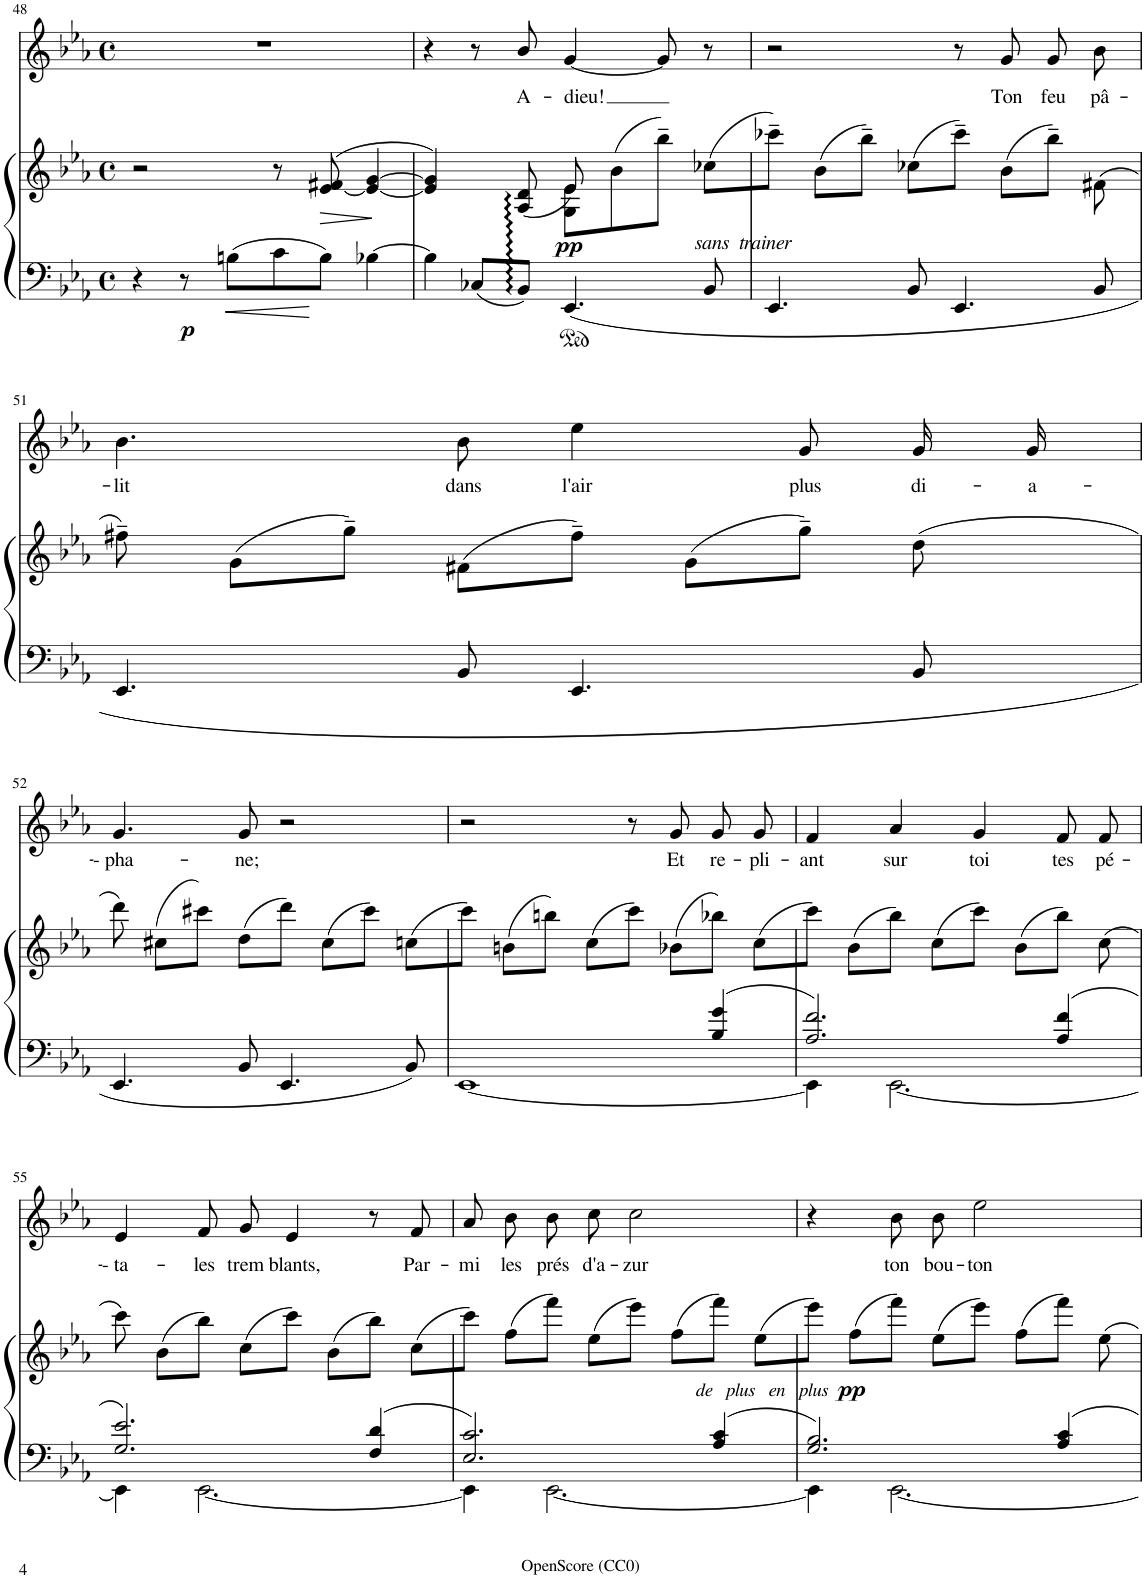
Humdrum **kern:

**kern	**kern	**dynam	**kern	**text
*part2	*part2	*part2	*part1	*part1
*staff3	*staff2	*staff2/3	*staff1	*staff1
*I"Piano	*	*	*I"Chant Voice	*
*I'Pno	*	*	*	*
!!LO:PB:g=z
*clefF4	*clefG2	*	*clefG2	*
*k[b-e-a-]	*k[b-e-a-]	*	*k[b-e-a-]	*
*M4/4	*M4/4	*	*M4/4	*
*met(c)	*met(c)	*	*met(c)	*
=48	=48	=48	=48	=48
4r	2r	.	1r	.
!	!	!LO:DY:b=2	!	!
8r	.	p	.	.
8Bn\L	.	.	.	.
8c\	8r	.	.	.
8B\J	(>[8e-/ 8f#X/	] ]	.	.
[4B-X\	4e-/_ [4g/	.	.	.
=49	=49	=49	=49	=49
*	*^	*	*	*
4B-\]	2ryy	4e-/] 4g/])	.	4r	.
8C-X/L	.	8ryy	.	8r	.
!	!	!	!	!	!LO:LY:b
8BB-/J	.	(8A-/ 8d/	.	8b-/	A-
!	!	!	!LO:DY:b	!	!LO:LY:b
4.EE-/	8G\ 8e-\L	8e-/)	pp	[4g/	-dieu!
.	(>8b-\	4.ryy	.	.	.
.	8bb-~>\J)	.	.	8g/]	.
!LO:TX:a:i:t=sans  trainer	!	!	!	!	!
8BB-/	(>8cc-X\L	.	.	8r	.
*	*v	*v	*	*	*
=50	=50	=50	=50	=50
4.EE-/	8ccc-X~\J)	.	2r	.
.	(8b-\L	.	.	.
.	8bb-~\J)	.	.	.
8BB-/	(>8cc-X\L	.	.	.
4.EE-/	8ccc-~\J)	.	8r	.
!	!	!	!	!LO:LY:b
.	(8b-\L	.	8g/	Ton
!	!	!	!	!LO:LY:b
.	8bb-~\J)	.	8g/L	feu
!	!	!	!	!LO:LY:b
8BB-/	(>8f#X\	.	8b-/J	pâ-
!!LO:LB:g=z
=51	=51	=51	=51	=51
!	!	!	!	!LO:LY:b
4.EE-/	8ff#X~\)	.	4.b-\	-lit
.	(8g\L	.	.	.
.	8gg~\J)	.	.	.
!	!	!	!	!LO:LY:b
8BB-/	(>8f#X\L	.	8b-\	dans
!	!	!	!	!LO:LY:b
4.EE-/	8ff#~\J)	.	4ee-\	l'air
.	(8g\L	.	.	.
!	!	!	!	!LO:LY:b
.	8gg~\J)	.	8g/L	plus
!	!	!	!	!LO:LY:b
8BB-/	(>8dd\	.	16g/L	di-
!	!	!	!	!LO:LY:b
.	.	.	16g/JJ	-a-
!!LO:LB:g=z
=52	=52	=52	=52	=52
!	!	!	!	!LO:LY:b
4.EE-/	8ddd\)	.	4.g/	-- pha-
.	(8cc#X\L	.	.	.
.	8ccc#X\J)	.	.	.
!	!	!	!	!LO:LY:b
8BB-/	(>8dd\L	.	8g/	-ne;
4.EE-/	8ddd\J)	.	2r	.
.	(8cc#\L	.	.	.
.	8ccc#\J)	.	.	.
8BB-/	(>8ccn\L	.	.	.
=53	=53	=53	=53	=53
*^	*	*	*	*
2.ryy	[1EE-	8ccc\J)	.	2r	.
.	.	(8bn\L	.	.	.
.	.	8bbn\J)	.	.	.
.	.	(>8cc\L	.	.	.
.	.	8ccc\J)	.	8r	.
!	!	!	!	!	!LO:LY:b
.	.	(8b-X\L	.	8g/	Et
!	!	!	!	!	!LO:LY:b
4B-/ 4g/	.	8bb-X\J)	.	8g/L	re-
!	!	!	!	!	!LO:LY:b
.	.	(>8cc\L	.	8g/J	-pli-
=54	=54	=54	=54	=54	=54
!	!	!	!	!	!LO:LY:b
2.A-/ 2.f/	4EE-\]	8ccc\J)	.	4f/	-ant
.	.	(8b-\L	.	.	.
!	!	!	!	!	!LO:LY:b
.	[2.EE-\	8bb-\J)	.	4a-/	sur
.	.	(>8cc\L	.	.	.
!	!	!	!	!	!LO:LY:b
.	.	8ccc\J)	.	4g/	toi
.	.	(8b-\L	.	.	.
!	!	!	!	!	!LO:LY:b
4A-/ 4f/	.	8bb-\J)	.	8f/L	tes
!	!	!	!	!	!LO:LY:b
.	.	(>8cc\	.	8f/J	pé-
!!LO:LB:g=z
=55	=55	=55	=55	=55	=55
!	!	!	!	!	!LO:LY:b
2.G/ 2.e-/	4EE-\]	8ccc\)	.	4e-/	-- ta-
.	.	(8b-\L	.	.	.
!	!	!	!	!	!LO:LY:b
.	[2.EE-\	8bb-\J)	.	8f/L	-les
!	!	!	!	!	!LO:LY:b
.	.	(>8cc\L	.	8g/J	trem-
!	!	!	!	!	!LO:LY:b
.	.	8ccc\J)	.	4e-/	-blants,
.	.	(8b-\L	.	.	.
4F/ 4d/	.	8bb-\J)	.	8r	.
!	!	!	!	!	!LO:LY:b
.	.	(>8cc\L	.	8f/	Par-
=56	=56	=56	=56	=56	=56
!	!	!	!	!	!LO:LY:b
2.E-/ 2.c/	4EE-\]	8ccc\J)	.	8a-/L	-mi
!	!	!	!	!	!LO:LY:b
.	.	(8ff\L	.	8b-/J	les
!	!	!	!	!	!LO:LY:b
.	[2.EE-\	8fff\J)	.	8b-\L	prés
!	!	!	!	!	!LO:LY:b
.	.	(>8ee-\L	.	8cc\J	d'a-
!	!	!	!	!	!LO:LY:b
.	.	8eee-\J)	.	2cc\	-zur
.	.	(8ff\L	.	.	.
4A-/ 4c/	.	8fff\J)	.	.	.
!	!	!	!LO:DY:b	!	!
!	!	!	!LO:DY:n=1:b	!	!
.	.	(>8ee-\L	other-dynamics pp	.	.
=57	=57	=57	=57	=57	=57
2.G/ 2.B-/	4EE-\]	8eee-\J)	.	4r	.
.	.	(8ff\L	.	.	.
!	!	!	!	!	!LO:LY:b
.	[2.EE-\	8fff\J)	.	8b-\L	ton
!	!	!	!	!	!LO:LY:b
.	.	(>8ee-\L	.	8b-\J	bou-
!	!	!	!	!	!LO:LY:b
.	.	8eee-\J)	.	2ee-\	-ton
.	.	(8ff\L	.	.	.
4A-/ 4c/	.	8fff\J)	.	.	.
.	.	8ee-\	.	.	.
*v	*v	*	*	*	*
=	=	=	=	=
*-	*-	*-	*-	*-
